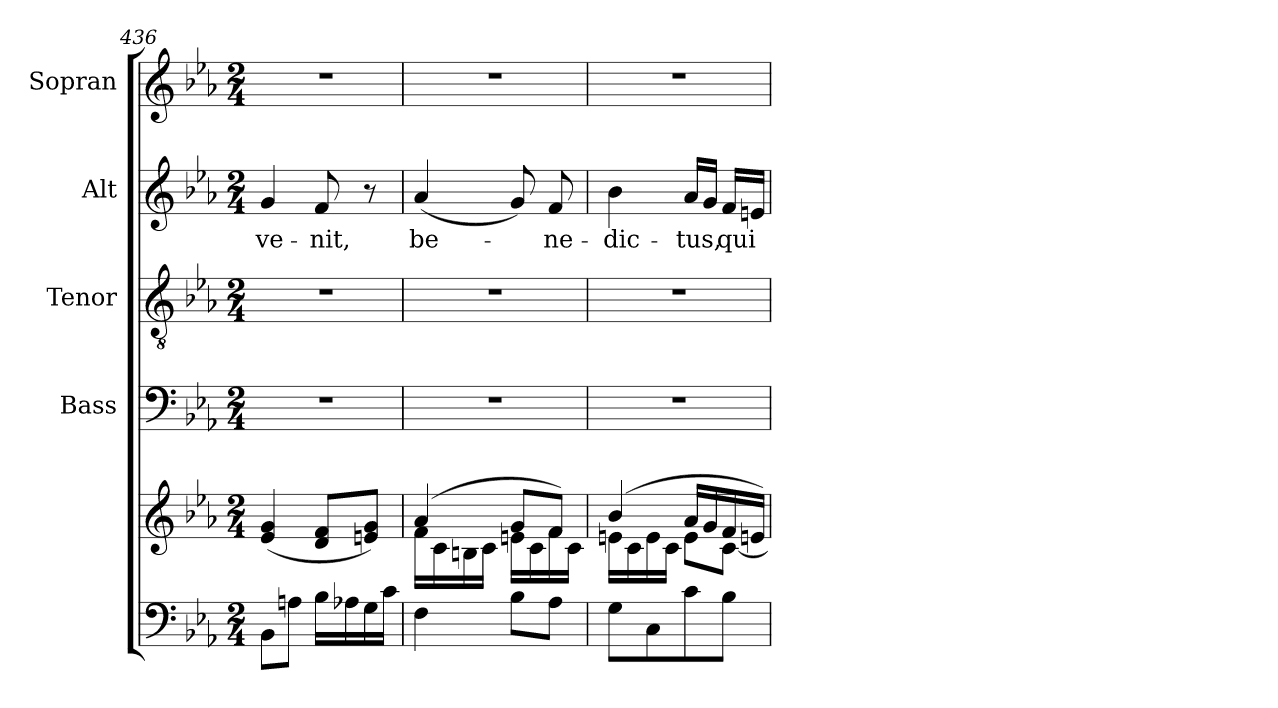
**kern	**kern	**kern	**kern	**kern	**text	**kern
*part5	*part5	*part4	*part3	*part2	*part2	*part1
*staff6	*staff5	*staff4	*staff3	*staff2	*staff2	*staff1
*	*	*I"Bass	*I"Tenor	*I"Alt	*	*I"Sopran
*	*	*I'B.	*I'T.	*I'A.	*	*I'S.
*clefF4	*clefG2	*clefF4	*clefGv2	*clefG2	*	*clefG2
*k[b-e-a-]	*k[b-e-a-]	*k[b-e-a-]	*k[b-e-a-]	*k[b-e-a-]	*	*k[b-e-a-]
*E-:	*E-:	*E-:	*E-:	*E-:	*	*E-:
*M2/4	*M2/4	*M2/4	*M2/4	*M2/4	*	*M2/4
=436	=436	=436	=436	=436	=436	=436
!	!	!	!	!	!LO:LY:b	!
8BB-\L	(<4e-/ 4g/	2r	2r	4g/	ve-	2r
8An\J	.	.	.	.	.	.
!	!	!	!	!	!LO:LY:b	!
16B-\LL	8d/ 8f/L	.	.	8f/	-nit,	.
16A-X\	.	.	.	.	.	.
16G\	8en/ 8g/J)	.	.	8r	.	.
16c\JJ	.	.	.	.	.	.
=437	=437	=437	=437	=437	=437	=437
*	*^	*	*	*	*	*
!	!	!	!	!	!	!LO:LY:b	!
4F\	(4a-/	16f\LL	2r	2r	(<4a-/	be-	2r
.	.	16c\	.	.	.	.	.
.	.	16Bn\	.	.	.	.	.
.	.	16c\JJ	.	.	.	.	.
8B-\L	8g/L	16en\LL	.	.	8g/)	.	.
.	.	16c\	.	.	.	.	.
!	!	!	!	!	!	!LO:LY:b	!
8A-\J	8f/J)	16f\	.	.	8f/	-ne-	.
.	.	16c\JJ	.	.	.	.	.
=438	=438	=438	=438	=438	=438	=438	=438
!	!	!	!	!	!	!LO:LY:b	!
8G\L	(4b-/	16en\LL	2r	2r	4b-\	-dic-	2r
.	.	16c\	.	.	.	.	.
8C\	.	16e\	.	.	.	.	.
.	.	16c\JJ	.	.	.	.	.
!	!	!	!	!	!	!LO:LY:b	!
8c\	16a-/LL	8e\L	.	.	16a-/LL	-tus,	.
.	16g/	.	.	.	16g/JJ	.	.
!	!	!	!	!	!	!LO:LY:b	!
8B-\J	16f/	[<8c\J	.	.	16f/LL	qui	.
.	16en/JJ)	.	.	.	16en/JJ	.	.
*	*v	*v	*	*	*	*	*
=	=	=	=	=	=	=
*-	*-	*-	*-	*-	*-	*-
